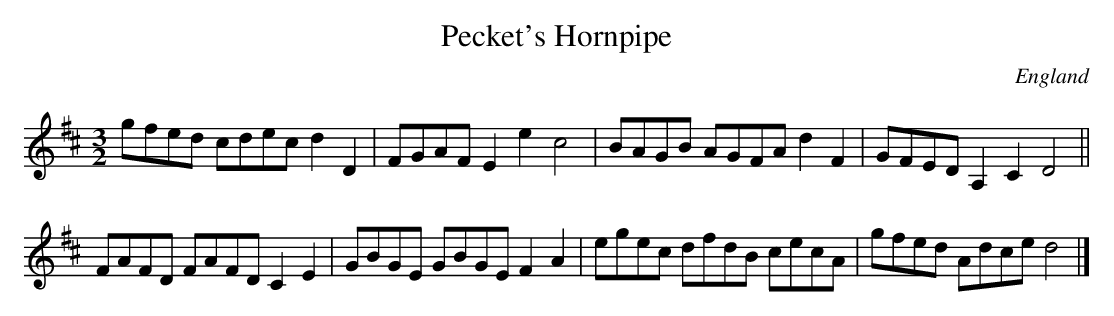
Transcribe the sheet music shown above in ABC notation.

X:1
T:Pecket's Hornpipe
L:1/8
M:3/2
O:England
K:D
gfed cdec d2 D2 | FGAF E2 e2 c4   | BAGB AGFA d2 F2| GFED A,2 C2 D4 ||
FAFD FAFD C2 E2 | GBGE GBGE  F2 A2| egec dfdB cecA | gfed Adce  d4 |]
